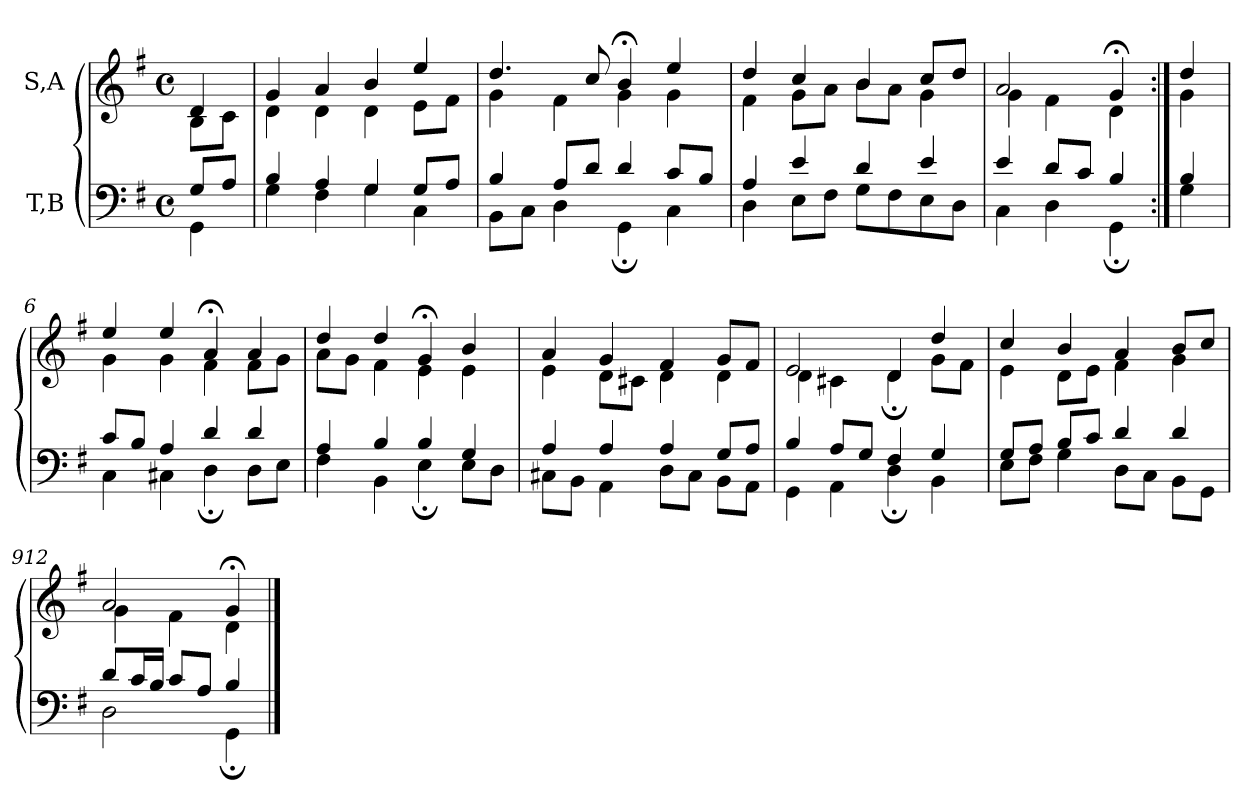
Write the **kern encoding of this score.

**kern	**kern
*part2	*part1
*staff2	*staff1
*I"T,B	*I"S,A
*clefF4	*clefG2
*k[f#]	*k[f#]
*M4/4	*M4/4
*met(c)	*met(c)
=	=
*^	*^
8GL	4GG	4d	8BL
8AJ	.	.	8cJ
=1	=1	=1	=1
4B	4G	4g	4d
4A	4F#	4a	4d
4G	4G	4b	4d
8GL	4C	4ee	8eL
8AJ	.	.	8f#J
=2	=2	=2	=2
4B	8BBL	4.dd	4g
.	8CJ	.	.
8AL	4D	.	4f#
8dJ	.	8cc	.
4d	4GG;	4b;<	4g
8cL	4C	4ee	4g
8BJ	.	.	.
=3	=3	=3	=3
4A	4D	4dd	4f#
4e	8EL	4cc	8gL
.	8F#J	.	8aJ
4d	8GL	4b	8bL
.	8F#	.	8aJ
4e	8E	8ccL	4g
.	8DJ	8ddJ	.
=905	=905	=905	=905
4e	4C	2a	4g
8dL	4D	.	4f#
8cJ	.	.	.
4B	4GG;	4g;<	4d
=906:|!	=906:|!	=906:|!	=906:|!
4B	4G	4dd	4g
=6	=6	=6	=6
8cL	4C	4ee	4g
8BJ	.	.	.
4A	4C#X	4ee	4g
4d	4D;	4a;<	4f#
4d	8DL	4a	8f#L
.	8EJ	.	8gJ
=7	=7	=7	=7
4A	4F#	4dd	8aL
.	.	.	8gJ
4B	4BB	4dd	4f#
4B	4E;	4g;<	4e
4G	8EL	4b	4e
.	8DJ	.	.
=8	=8	=8	=8
4A	8C#XL	4a	4e
.	8BBJ	.	.
4A	4AA	4g	8dL
.	.	.	8c#XJ
4A	8DL	4f#	4d
.	8C#J	.	.
8GL	8BBL	8gL	4d
8AJ	8AAJ	8f#J	.
=9	=9	=9	=9
4B	4GG	2e	4d
8AL	4AA	.	4c#X
8GJ	.	.	.
4F#	4D;	4d	4d;<
4G	4BB	4dd	8gL
.	.	.	8f#J
=10	=10	=10	=10
8GL	8EL	4cc	4e
8AJ	8F#J	.	.
8BL	4G	4b	8dL
8cJ	.	.	8eJ
4d	8DL	4a	4f#
.	8CJ	.	.
4d	8BBL	8bL	4g
.	8GGJ	8ccJ	.
=912	=912	=912	=912
8dL	2D	2a	4g
16cL	.	.	.
16BJJ	.	.	.
8cL	.	.	4f#
8AJ	.	.	.
4B	4GG;	4g;<	4d
*v	*v	*	*
*	*v	*v
==	==
*-	*-
